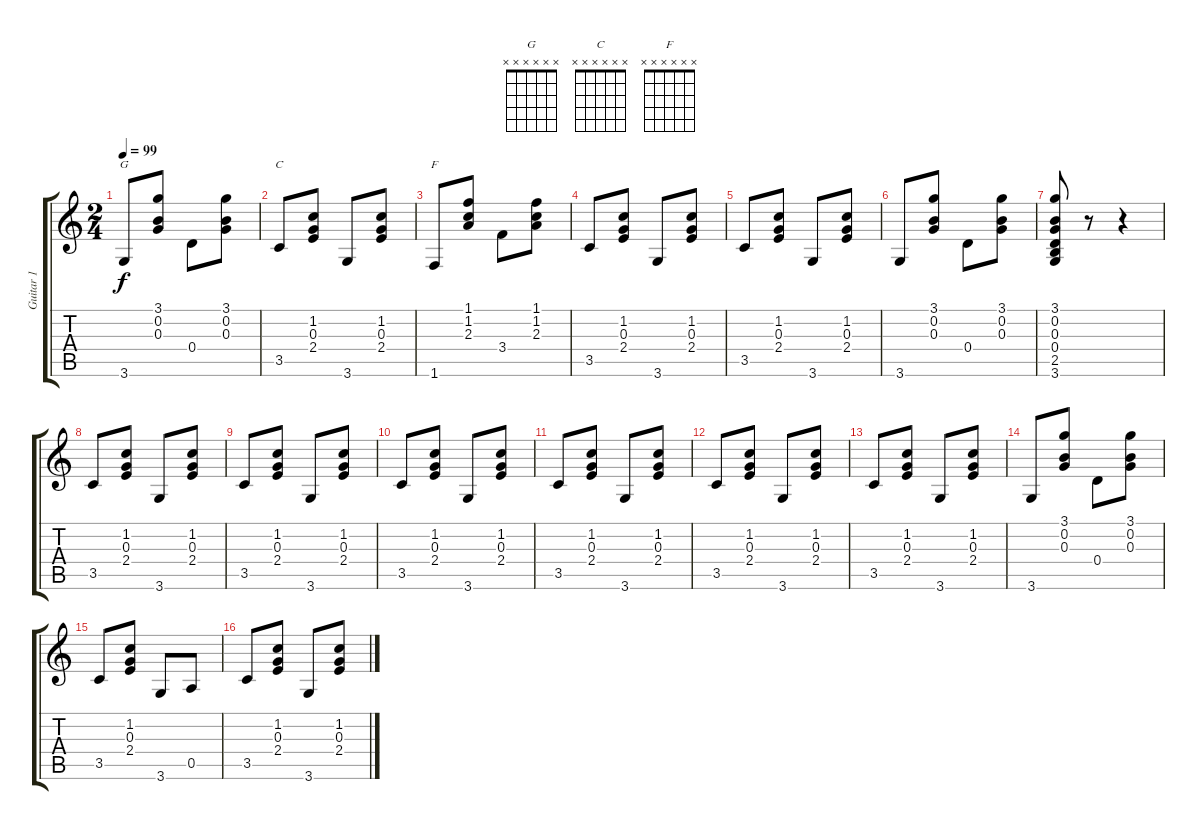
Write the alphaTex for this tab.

\track ("Guitar 1" "Guitar 1") {instrument acousticguitarsteel}
\staff {score tabs}
\tuning (E4 B3 G3 D3 A2 E2) {hide}
\chord ("G" x x x x x x) {firstfret 0}
\chord ("C" x x x x x x) {firstfret 0}
\chord ("F" x x x x x x) {firstfret 0}
\ts (2 4)
\tempo 99
\clef g2
\ks c
3.6.8{ch "G" dy f} (3.1 0.2 0.3).8 0.4.8 (3.1 0.2 0.3).8 |
3.5.8{ch "C"} (1.2 0.3 2.4).8 3.6.8 (1.2 0.3 2.4).8 |
1.6.8{ch "F"} (1.1 1.2 2.3).8 3.4.8 (1.1 1.2 2.3).8 |
3.5.8 (1.2 0.3 2.4).8 3.6.8 (1.2 0.3 2.4).8 |
3.5.8 (1.2 0.3 2.4).8 3.6.8 (1.2 0.3 2.4).8 |
3.6.8 (3.1 0.2 0.3).8 0.4.8 (3.1 0.2 0.3).8 |
(3.1 0.2 0.3 0.4 2.5 3.6).8 r.8 r.4 |
3.5.8 (1.2 0.3 2.4).8 3.6.8 (1.2 0.3 2.4).8 |
3.5.8 (1.2 0.3 2.4).8 3.6.8 (1.2 0.3 2.4).8 |
3.5.8 (1.2 0.3 2.4).8 3.6.8 (1.2 0.3 2.4).8 |
3.5.8 (1.2 0.3 2.4).8 3.6.8 (1.2 0.3 2.4).8 |
3.5.8 (1.2 0.3 2.4).8 3.6.8 (1.2 0.3 2.4).8 |
3.5.8 (1.2 0.3 2.4).8 3.6.8 (1.2 0.3 2.4).8 |
3.6.8 (3.1 0.2 0.3).8 0.4.8 (3.1 0.2 0.3).8 |
3.5.8 (1.2 0.3 2.4).8 3.6.8 0.5.8 |
3.5.8 (1.2 0.3 2.4).8 3.6.8 (1.2 0.3 2.4).8
